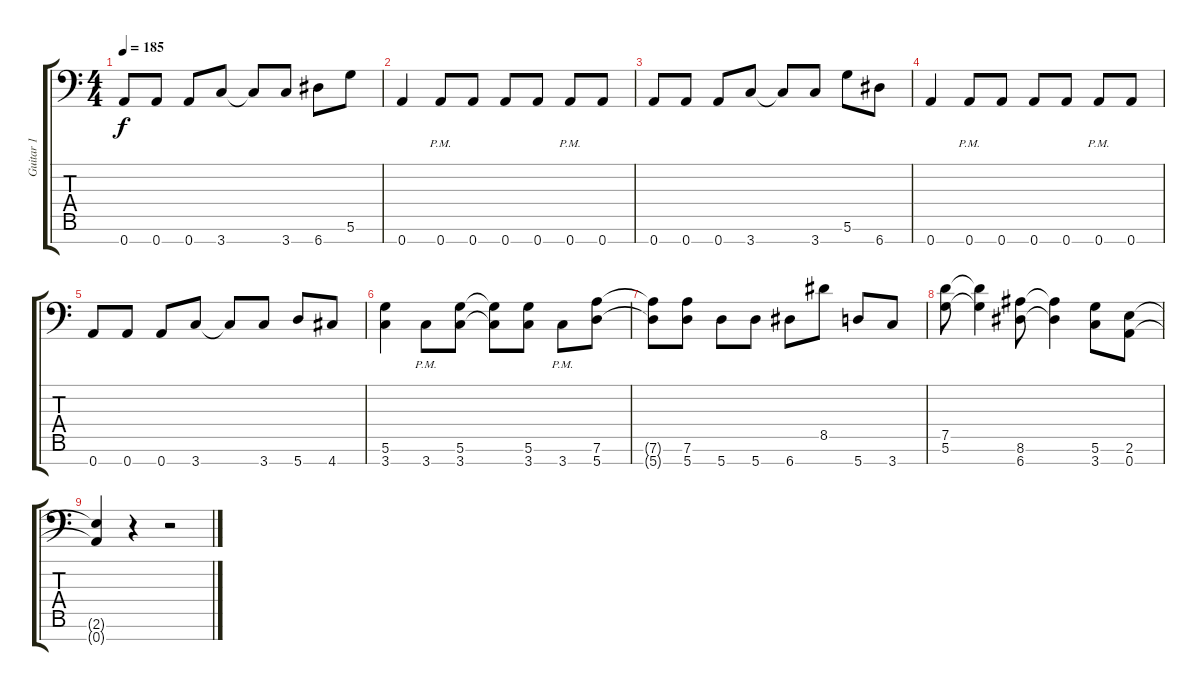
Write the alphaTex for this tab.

\track ("Guitar 1" "Guitar 1") {instrument distortionguitar}
\staff {score tabs}
\tuning (D4 A3 F3 C3 G2 D2 A1) {hide}
\ts (4 4)
\tempo 185
\clef f4
\ks c
0.7.8{dy f} 0.7.8 0.7.8 3.7.8 3.7{t}.8 3.7.8 6.7.8 5.6.8 |
0.7.4 0.7{pm}.8 0.7.8 0.7.8 0.7.8 0.7{pm}.8 0.7.8 |
0.7.8 0.7.8 0.7.8 3.7.8 3.7{t}.8 3.7.8 5.6.8 6.7.8 |
0.7.4 0.7{pm}.8 0.7.8 0.7.8 0.7.8 0.7{pm}.8 0.7.8 |
0.7.8 0.7.8 0.7.8 3.7.8 3.7{t}.8 3.7.8 5.7.8 4.7.8 |
(5.6 3.7).4{instrument distortionguitar} 3.7{pm}.8 (5.6 3.7).8 (5.6{t} 3.7{t}).8 (5.6 3.7).8 3.7{pm}.8 (7.6 5.7).8 |
(7.6{t} 5.7{t}).8 (7.6 5.7).8 5.7.8 5.7.8 6.7.8 8.5.8 5.7.8 3.7.8 |
(7.5 5.6).8 (7.5{t} 5.6{t}).4 (8.6 6.7).8 (8.6{t} 6.7{t}).4 (5.6 3.7).8 (2.6 0.7).8 |
(2.6{t} 0.7{t}).4 r.4 r.2
